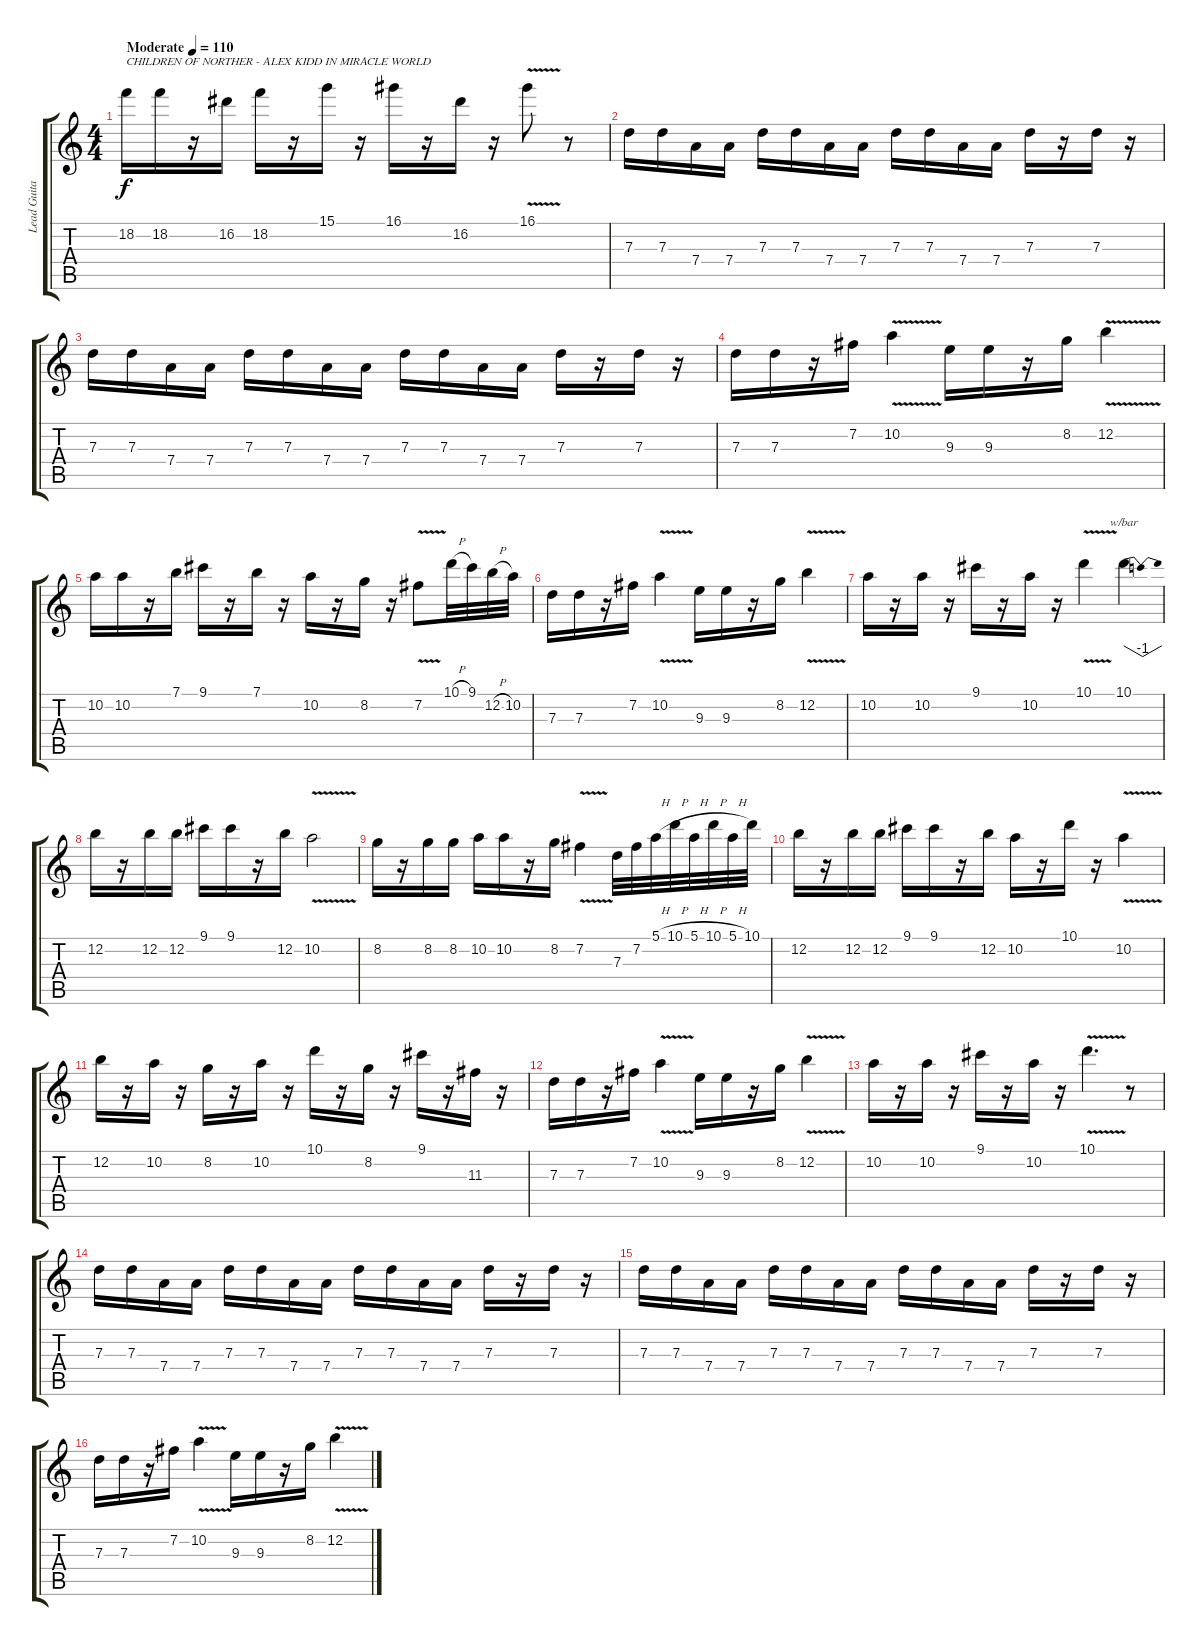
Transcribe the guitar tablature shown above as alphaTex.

\track ("Lead Guitar 1" "Lead Guita") {instrument overdrivenguitar}
\staff {score tabs}
\tuning (E4 B3 G3 D3 A2 E2) {hide}
\ts (4 4)
\tempo (110 "Moderate")
\clef g2
\ks c
18.2.16{txt "CHILDREN OF NORTHER - ALEX KIDD IN MIRACLE WORLD" dy f instrument overdrivenguitar} 18.2.16 r.16 16.2.16 18.2.16 r.16 15.1.16 r.16 16.1.16 r.16 16.2.16 r.16 16.1{v}.8 r.8 |
7.3.16 7.3.16 7.4.16 7.4.16 7.3.16 7.3.16 7.4.16 7.4.16 7.3.16 7.3.16 7.4.16 7.4.16 7.3.16 r.16 7.3.16 r.16 |
7.3.16 7.3.16 7.4.16 7.4.16 7.3.16 7.3.16 7.4.16 7.4.16 7.3.16 7.3.16 7.4.16 7.4.16 7.3.16 r.16 7.3.16 r.16 |
7.3.16 7.3.16 r.16 7.2.16 10.2{v}.4 9.3.16 9.3.16 r.16 8.2.16 12.2{v}.4 |
10.2.16 10.2.16 r.16 7.1.16 9.1.16 r.16 7.1.16 r.16 10.2.16 r.16 8.2.16 r.16 7.2{v}.8 10.1{h}.32 9.1.32 12.2{h}.32 10.2.32 |
7.3.16 7.3.16 r.16 7.2.16 10.2{v}.4 9.3.16 9.3.16 r.16 8.2.16 12.2{v}.4 |
10.2.16 r.16 10.2.16 r.16 9.1.16 r.16 10.2.16 r.16 10.1{v}.4 10.1.4{tbe (dip default 0 0 30 -4 60 0)} |
12.2.16 r.16 12.2.16 12.2.16 9.1.16 9.1.16 r.16 12.2.16 10.2{v}.2 |
8.2.16 r.16 8.2.16 8.2.16 10.2.16 10.2.16 r.16 8.2.16 7.2{v}.4 7.3.32 7.2.32 5.1{h}.32 10.1{h}.32 5.1{h}.32 10.1{h}.32 5.1{h}.32 10.1.32 |
12.2.16 r.16 12.2.16 12.2.16 9.1.16 9.1.16 r.16 12.2.16 10.2.16 r.16 10.1.16 r.16 10.2{v}.4 |
12.2.16 r.16 10.2.16 r.16 8.2.16 r.16 10.2.16 r.16 10.1.16 r.16 8.2.16 r.16 9.1.16 r.16 11.3.16 r.16 |
7.3.16 7.3.16 r.16 7.2.16 10.2{v}.4 9.3.16 9.3.16 r.16 8.2.16 12.2{v}.4 |
10.2.16 r.16 10.2.16 r.16 9.1.16 r.16 10.2.16 r.16 10.1{v}.4{d} r.8 |
7.3.16 7.3.16 7.4.16 7.4.16 7.3.16 7.3.16 7.4.16 7.4.16 7.3.16 7.3.16 7.4.16 7.4.16 7.3.16 r.16 7.3.16 r.16 |
7.3.16 7.3.16 7.4.16 7.4.16 7.3.16 7.3.16 7.4.16 7.4.16 7.3.16 7.3.16 7.4.16 7.4.16 7.3.16 r.16 7.3.16 r.16 |
7.3.16 7.3.16 r.16 7.2.16 10.2{v}.4 9.3.16 9.3.16 r.16 8.2.16 12.2{v}.4
